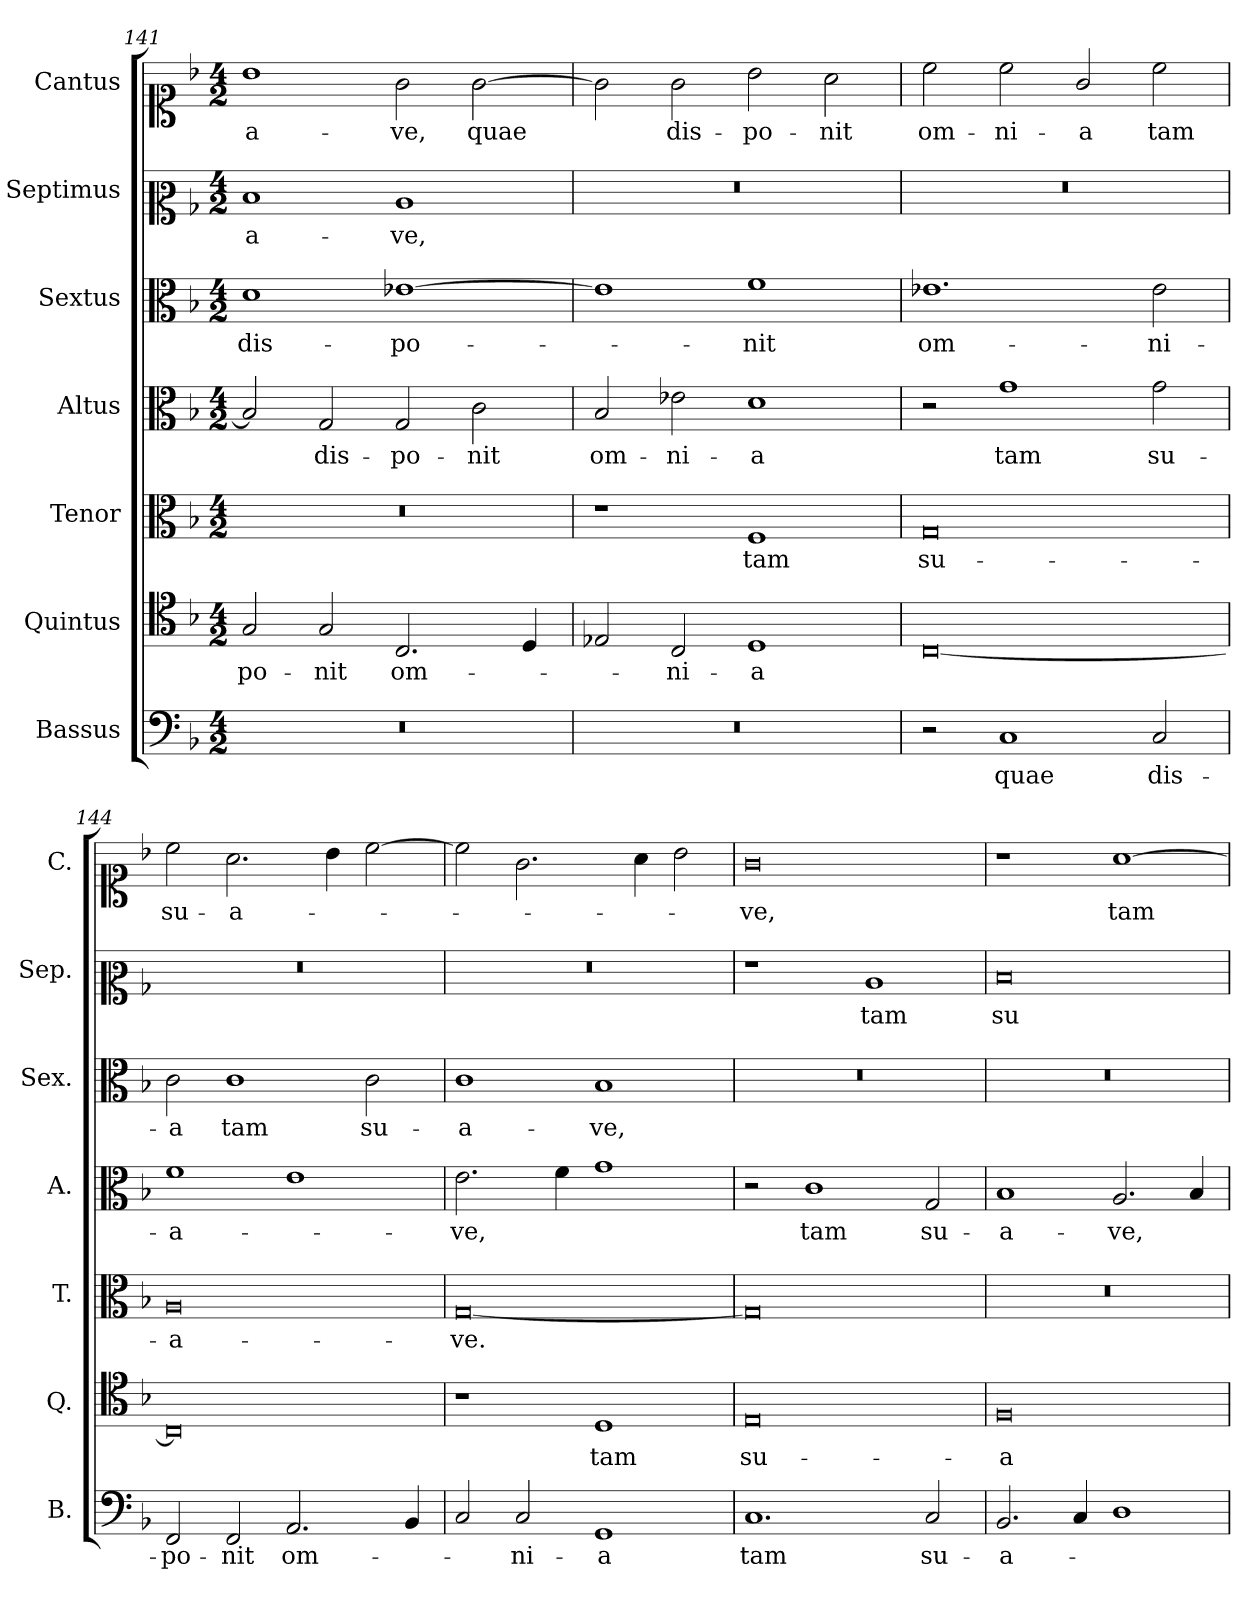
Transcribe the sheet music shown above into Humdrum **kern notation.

**kern	**text	**kern	**text	**kern	**text	**kern	**text	**kern	**text	**kern	**text	**kern	**text
*part7	*part7	*part6	*part6	*part5	*part5	*part4	*part4	*part3	*part3	*part2	*part2	*part1	*part1
*staff7	*staff7	*staff6	*staff6	*staff5	*staff5	*staff4	*staff4	*staff3	*staff3	*staff2	*staff2	*staff1	*staff1
*I"Bassus	*	*I"Quintus	*	*I"Tenor	*	*I"Altus	*	*I"Sextus	*	*I"Septimus	*	*I"Cantus	*
*I'B.	*	*I'Q.	*	*I'T.	*	*I'A.	*	*I'Sex.	*	*I'Sep.	*	*I'C.	*
*clefF4	*	*clefC4	*	*clefC3	*	*clefC3	*	*clefC3	*	*clefC2	*	*clefC1	*
*k[b-]	*	*k[b-]	*	*k[b-]	*	*k[b-]	*	*k[b-]	*	*k[b-]	*	*k[b-]	*
*F:	*	*F:	*	*F:	*	*F:	*	*F:	*	*F:	*	*F:	*
*M4/2	*	*M4/2	*	*M4/2	*	*M4/2	*	*M4/2	*	*M4/2	*	*M4/2	*
=141	=141	=141	=141	=141	=141	=141	=141	=141	=141	=141	=141	=141	=141
0r	.	2G/	-po-	0r	.	2B-/]	.	1d	dis-	1d	-a-	1b-	-a-
.	.	2G/	-nit	.	.	2G/	dis-	.	.	.	.	.	.
.	.	2.C/	om-	.	.	2G/	-po-	[1e-X	-po-	1c	-ve,	2g\	-ve,
.	.	.	.	.	.	2c\	-nit	.	.	.	.	[2g\	quae
.	.	4D/	.	.	.	.	.	.	.	.	.	.	.
=142	=142	=142	=142	=142	=142	=142	=142	=142	=142	=142	=142	=142	=142
0r	.	2E-X/	.	1r	.	2B-/	om-	1e-]	.	0r	.	2g\]	.
.	.	2C/	-ni-	.	.	2e-X\	-ni-	.	.	.	.	2g\	dis-
.	.	1D	-a	1F	tam	1d	-a	1f	-nit	.	.	2b-\	-po-
.	.	.	.	.	.	.	.	.	.	.	.	2a\	-nit
=143	=143	=143	=143	=143	=143	=143	=143	=143	=143	=143	=143	=143	=143
2r	.	[0C	.	0G	su-	2r	.	1.e-X	om-	0r	.	2cc\	om-
1C	quae	.	.	.	.	1g	tam	.	.	.	.	2cc\	-ni-
.	.	.	.	.	.	.	.	.	.	.	.	2g/	-a
2C/	dis-	.	.	.	.	2g\	su-	2e-\	-ni-	.	.	2cc\	tam
=144	=144	=144	=144	=144	=144	=144	=144	=144	=144	=144	=144	=144	=144
2FF/	-po-	0C]	.	0A	-a-	1f	-a-	2c\	-a	0r	.	2cc\	su-
2FF/	-nit	.	.	.	.	.	.	1c	tam	.	.	2.a\	-a-
2.AA/	om-	.	.	.	.	1e	.	.	.	.	.	.	.
.	.	.	.	.	.	.	.	.	.	.	.	4b-\	.
.	.	.	.	.	.	.	.	2c\	su-	.	.	[2cc\	.
4BB-/	.	.	.	.	.	.	.	.	.	.	.	.	.
=145	=145	=145	=145	=145	=145	=145	=145	=145	=145	=145	=145	=145	=145
2C/	.	1r	.	[0G	-ve.	2.e\	-ve,	1c	-a-	0r	.	2cc\]	.
2C/	-ni-	.	.	.	.	.	.	.	.	.	.	2.g\	.
.	.	.	.	.	.	4f\	.	.	.	.	.	.	.
1GG	-a	1D	tam	.	.	1g	.	1B-	-ve,	.	.	.	.
.	.	.	.	.	.	.	.	.	.	.	.	4a\	.
.	.	.	.	.	.	.	.	.	.	.	.	2b-\	.
!!LO:LB:g=z
=146	=146	=146	=146	=146	=146	=146	=146	=146	=146	=146	=146	=146	=146
1.C	tam	0E	su-	0G]	.	2r	.	0r	.	1r	.	0g	-ve,
.	.	.	.	.	.	1c	tam	.	.	.	.	.	.
.	.	.	.	.	.	.	.	.	.	1c	tam	.	.
2C/	su-	.	.	.	.	2G/	su-	.	.	.	.	.	.
=147	=147	=147	=147	=147	=147	=147	=147	=147	=147	=147	=147	=147	=147
2.BB-/	-a-	0F	-a-	0r	.	1B-	-a-	0r	.	0d	su-	1r	.
4C/	.	.	.	.	.	.	.	.	.	.	.	.	.
1D	.	.	.	.	.	2.A/	-ve,	.	.	.	.	[1a	tam
.	.	.	.	.	.	4B-/	.	.	.	.	.	.	.
=	=	=	=	=	=	=	=	=	=	=	=	=	=
*-	*-	*-	*-	*-	*-	*-	*-	*-	*-	*-	*-	*-	*-
